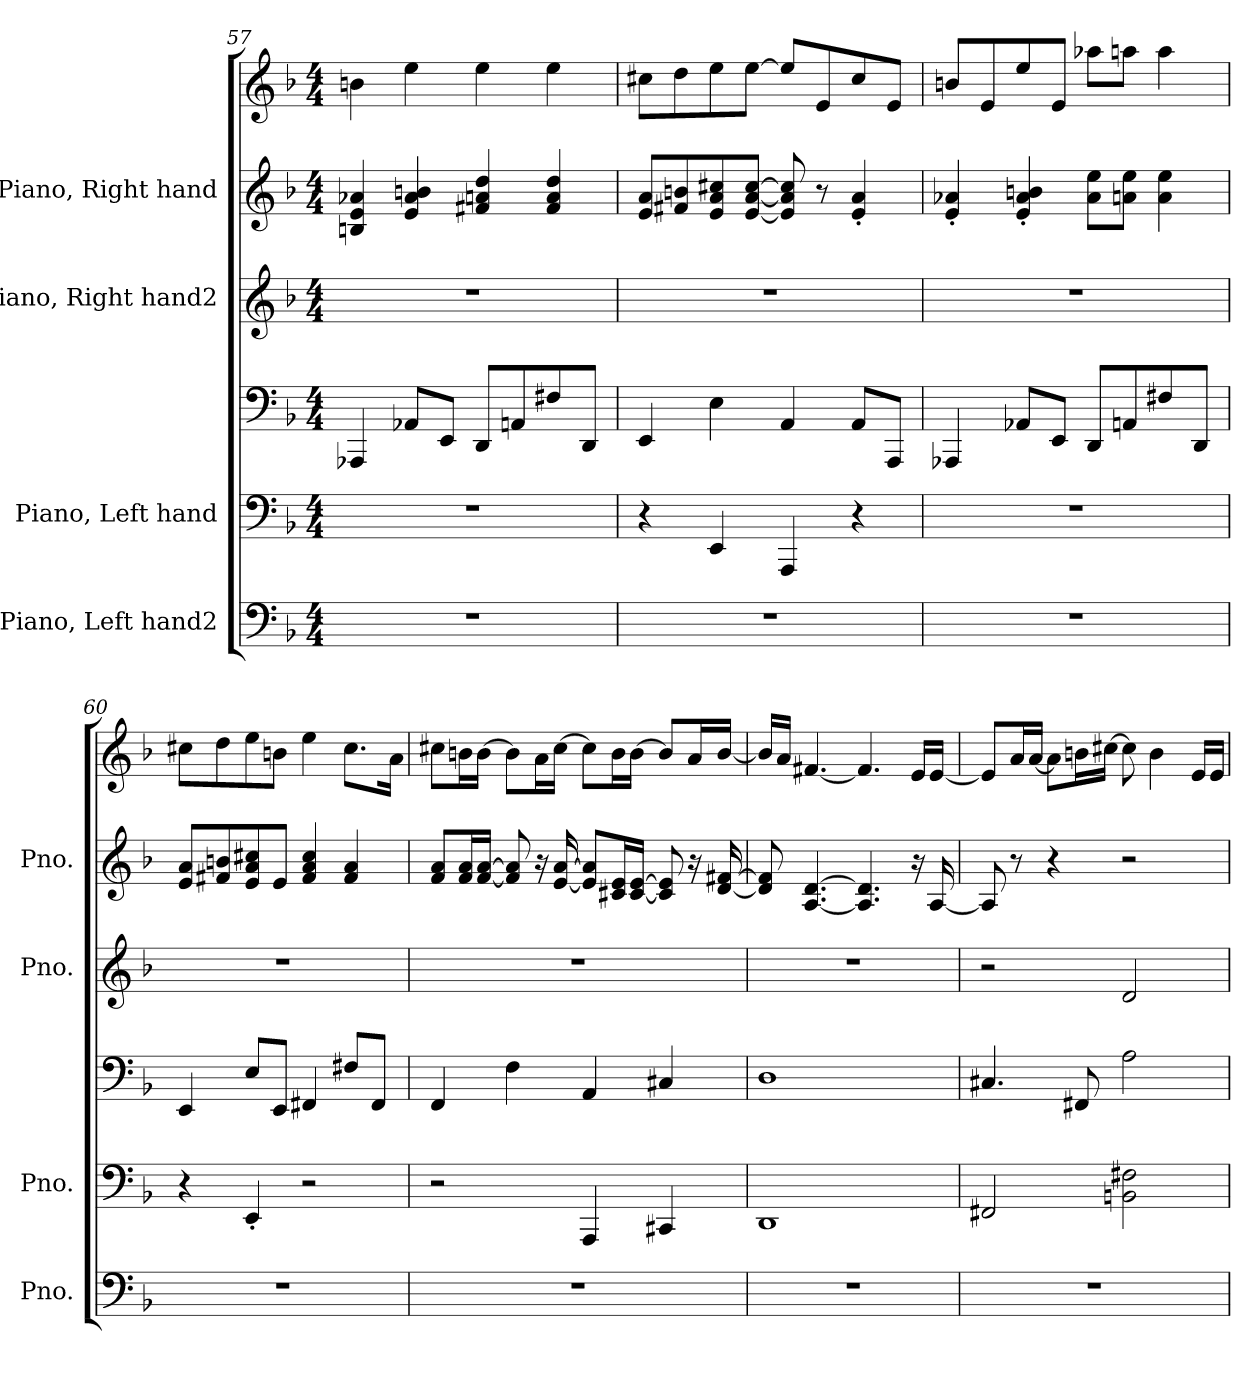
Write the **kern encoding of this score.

**kern	**kern	**kern	**kern	**kern	**kern
*part4	*part3	*part3	*part2	*part1	*part1
*staff6	*staff5	*staff4	*staff3	*staff2	*staff1
*I"Piano, Left hand2	*I"Piano, Left hand	*	*I"Piano, Right hand2	*I"Piano, Right hand	*
*I'Pno.	*I'Pno.	*	*I'Pno.	*I'Pno.	*
*clefF4	*clefF4	*clefF4	*clefG2	*clefG2	*clefG2
*k[b-]	*k[b-]	*k[b-]	*k[b-]	*k[b-]	*k[b-]
*M4/4	*M4/4	*M4/4	*M4/4	*M4/4	*M4/4
=57	=57	=57	=57	=57	=57
1r	1r	4AAA-X/	1r	4Bn/ 4e/ 4a-X/	4bn\
.	.	8AA-X/L	.	4e/ 4a-/ 4bn/	4ee\
.	.	8EE/J	.	.	.
.	.	8DD/L	.	4f#X/ 4an/ 4dd/	4ee\
.	.	8AAn/	.	.	.
.	.	8F#X/	.	4f#/ 4a/ 4dd/	4ee\
.	.	8DD/J	.	.	.
=58	=58	=58	=58	=58	=58
1r	4r	4EE/	1r	8e/ 8a/L	8cc#X\L
.	.	.	.	8f#X/ 8bn/	8dd\
.	4EE/	4E\	.	8e/ 8a/ 8cc#X/	8ee\
.	.	.	.	[8e/ [8a/ [8cc#/J	[8ee\J
.	4AAA/	4AA/	.	8e/] 8a/] 8cc#/]	8ee/L]
.	.	.	.	8r	8e/
.	4r	8AA/L	.	4e/' 4a/'	8cc#/
.	.	8AAA/J	.	.	8e/J
!!LO:LB:g=z
=59	=59	=59	=59	=59	=59
1r	1r	4AAA-X/	1r	4e/' 4a-X/'	8bn/L
.	.	.	.	.	8e/
.	.	8AA-X/L	.	4e/' 4a-/' 4bn/'	8ee/
.	.	8EE/J	.	.	8e/J
.	.	8DD/L	.	8a-\ 8ee\L	8aa-X\L
.	.	8AAn/	.	8an\ 8ee\J	8aan\J
.	.	8F#X/	.	4a\ 4ee\	4aa\
.	.	8DD/J	.	.	.
=60	=60	=60	=60	=60	=60
1r	4r	4EE/	1r	8e/ 8a/L	8cc#X\L
.	.	.	.	8f#X/ 8bn/	8dd\
.	4EE'/	8E/L	.	8e/ 8a/ 8cc#X/	8ee\
.	.	8EE/J	.	8e/J	8bn\J
.	2r	4FF#X/	.	4f#/ 4a/ 4cc#/	4ee\
.	.	8F#X/L	.	4f#/ 4a/	8.cc#\L
.	.	8FF#/J	.	.	.
.	.	.	.	.	16a\Jk
=61	=61	=61	=61	=61	=61
1r	2r	4FF/	1r	8f/ 8a/L	8cc#X\L
.	.	.	.	16f/ 16a/L	16bn\L
.	.	.	.	[16f/ [16a/JJ	[16b\JJ
.	.	4F\	.	8f/] 8a/]	8b\L]
.	.	.	.	16r	16a\L
.	.	.	.	[16e/ [16a/	[16cc#\JJ
.	4AAA/	4AA/	.	8e/] 8a/]L	8cc#\L]
.	.	.	.	16c#X/ 16e/L	16b\L
.	.	.	.	[16c#/ [16e/JJ	[16b\JJ
.	4CC#X/	4C#X/	.	8c#/] 8e/]	8b/L]
.	.	.	.	16r	16a/L
.	.	.	.	[16d/ [16f#X/	[16b/JJ
!!LO:PB:g=z
=62	=62	=62	=62	=62	=62
1r	1DD	1D	1r	8d/] 8f#/]	16b/LL]
.	.	.	.	.	16a/JJ
.	.	.	.	[4.A/ [4.d/	[4.f#X/
.	.	.	.	4.A/] 4.d/]	4.f#/]
.	.	.	.	16r	16e/LL
.	.	.	.	[16A/	[16e/JJ
=63	=63	=63	=63	=63	=63
1r	2FF#X/	4.C#X/	2r	8A/]	8e/L]
.	.	.	.	8r	16a/L
.	.	.	.	.	[16a/JJ
.	.	.	.	4r	8a\L]
.	.	8FF#X/	.	.	16bn\L
.	.	.	.	.	[16cc#X\JJ
.	2BBn\ 2F#X\	2A\	2d/	2r	8cc#\]
.	.	.	.	.	4b\
.	.	.	.	.	16e/LL
.	.	.	.	.	16e/JJ
=	=	=	=	=	=
*-	*-	*-	*-	*-	*-
